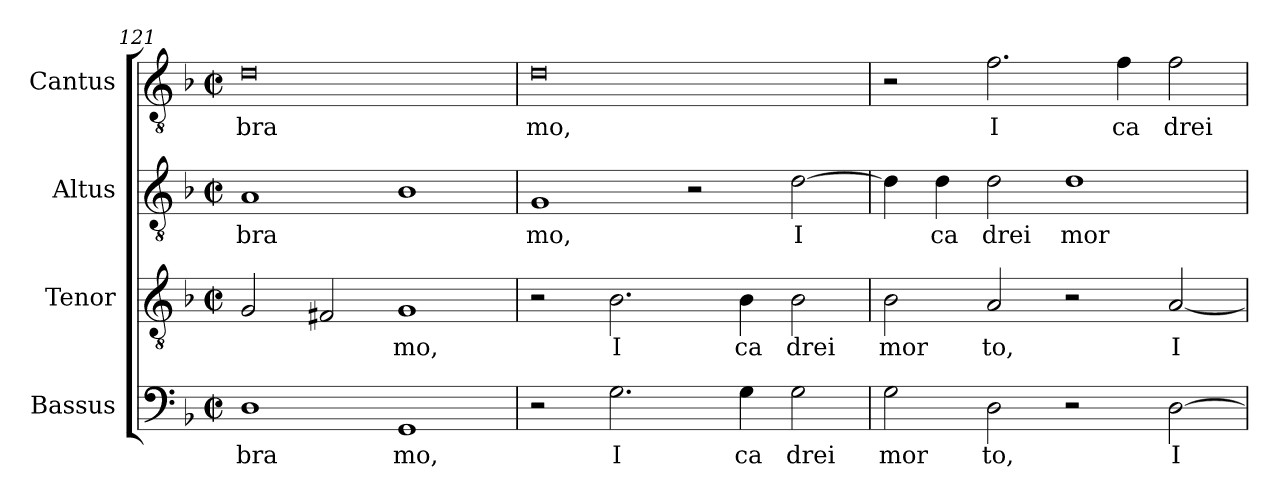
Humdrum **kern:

**kern	**text	**kern	**text	**kern	**text	**kern	**text
*part4	*part4	*part3	*part3	*part2	*part2	*part1	*part1
*staff4	*staff4	*staff3	*staff3	*staff2	*staff2	*staff1	*staff1
*I"Bassus	*	*I"Tenor	*	*I"Altus	*	*I"Cantus	*
*I'Bassus	*	*I'Tenor	*	*I'Altus	*	*I'Cantus	*
!!LO:PB:g=z
*clefF4	*	*clefGv2	*	*clefGv2	*	*clefGv2	*
*k[b-]	*	*k[b-]	*	*k[b-]	*	*k[b-]	*
*F:	*	*F:	*	*F:	*	*F:	*
*M2/2	*	*M2/2	*	*M2/2	*	*M2/2	*
*met(c|)	*	*met(c|)	*	*met(c|)	*	*met(c|)	*
=121	=121	=121	=121	=121	=121	=121	=121
!	!LO:LY:b:cj	!	!LO:LY:b:cj	!	!LO:LY:b:cj	!	!LO:LY:b:cj
1D	bra	2G/	--	1A	bra	0d	bra
!	!	!	!LO:LY:b:cj	!	!	!	!
.	.	2F#/	--	.	.	.	.
!	!LO:LY:b:cj	!	!LO:LY:b:cj	!	!LO:LY:b:cj	!	!
1GG	mo,	1G	-mo,	1B-	.	.	.
=122	=122	=122	=122	=122	=122	=122	=122
!	!	!	!	!	!LO:LY:b:cj	!	!LO:LY:b:cj
2r	.	2r	.	1G	mo,	0d	mo,
!	!LO:LY:b:cj	!	!LO:LY:b:cj	!	!	!	!
2.G\	I	2.B-\	I	.	.	.	.
.	.	.	.	2r	.	.	.
!	!LO:LY:b:cj	!	!LO:LY:b:cj	!	!	!	!
4G\	ca	4B-\	ca	.	.	.	.
!	!LO:LY:b:cj	!	!LO:LY:b:cj	!	!LO:LY:b:cj	!	!
2G\	drei	2B-\	drei	[>2d\	I	.	.
=123	=123	=123	=123	=123	=123	=123	=123
!	!LO:LY:b:cj	!	!LO:LY:b:cj	!	!LO:LY:b:cj	!	!
2G\	mor	2B-\	mor	4d\]	.	2r	.
!	!	!	!	!	!LO:LY:b:cj	!	!
.	.	.	.	4d\	ca	.	.
!	!LO:LY:b:cj	!	!LO:LY:b:cj	!	!LO:LY:b:cj	!	!LO:LY:b:cj
2D\	to,	2A/	to,	2d\	drei	2.f\	I
!	!	!	!	!	!LO:LY:b:cj	!	!
2r	.	2r	.	1d	mor	.	.
!	!	!	!	!	!	!	!LO:LY:b:cj
.	.	.	.	.	.	4f\	ca
!	!LO:LY:b:cj	!	!LO:LY:b:cj	!	!	!	!LO:LY:b:cj
[>2D\	I	[<2A/	I	.	.	2f\	drei
=	=	=	=	=	=	=	=
*-	*-	*-	*-	*-	*-	*-	*-
